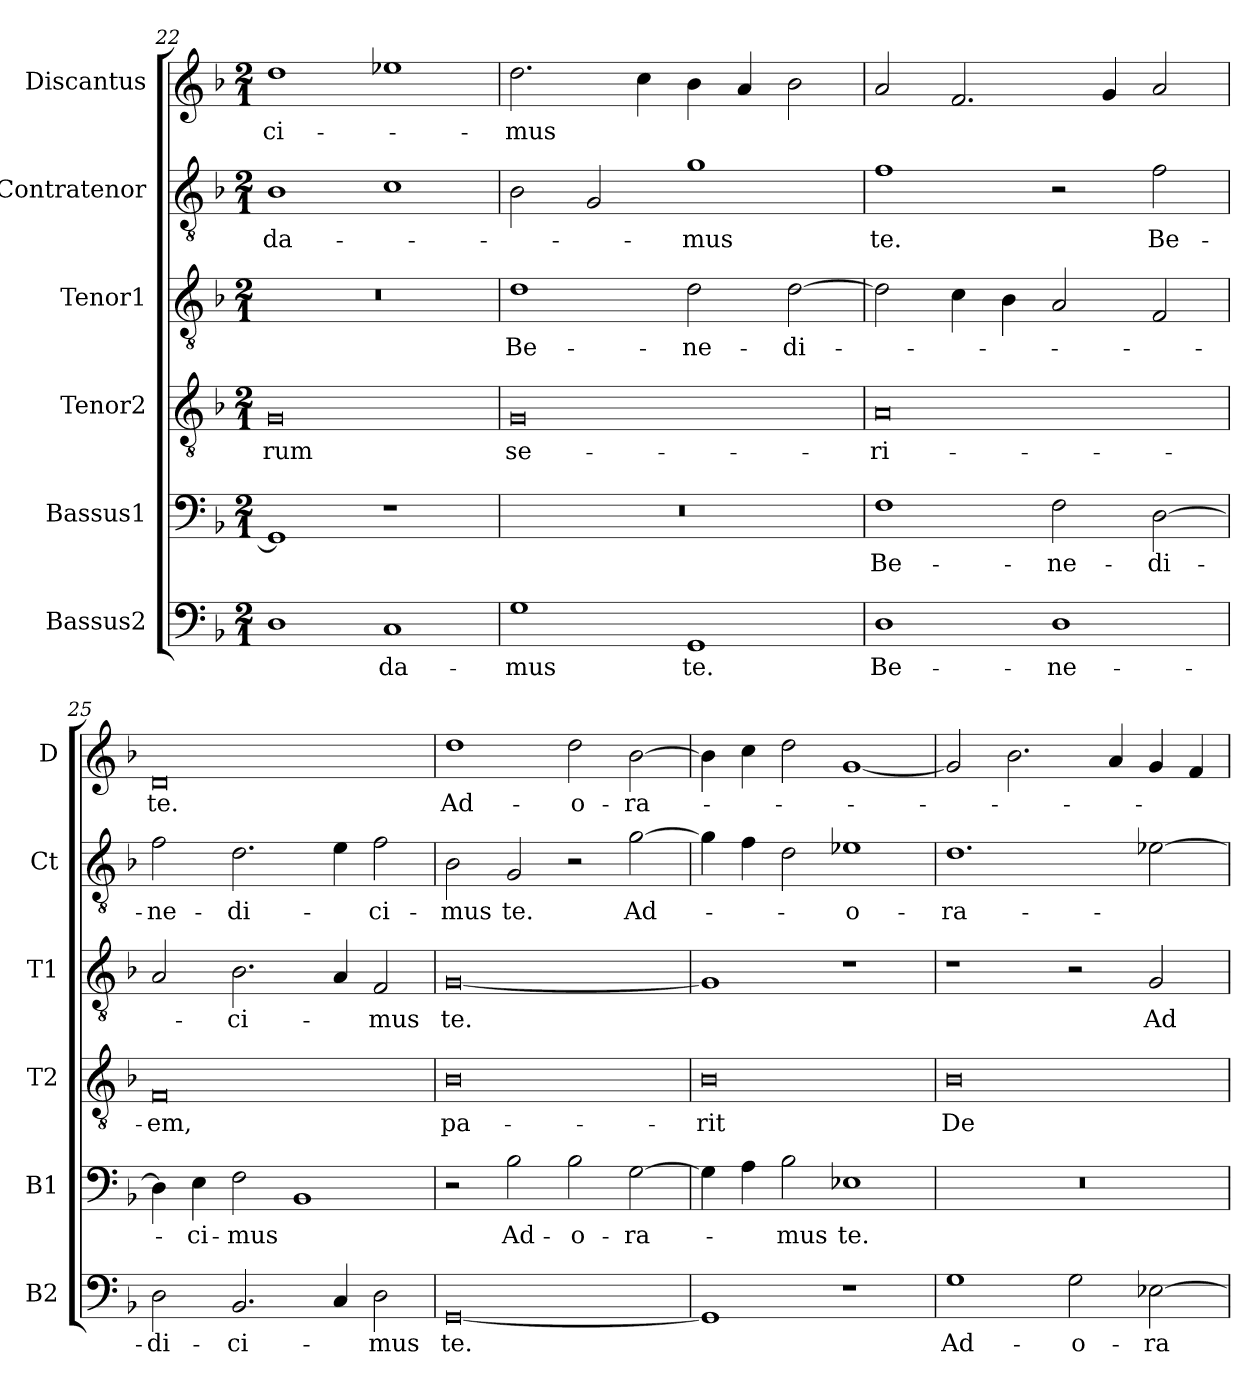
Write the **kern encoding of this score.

**kern	**text	**kern	**text	**kern	**text	**kern	**text	**kern	**text	**kern	**text
*part6	*part6	*part5	*part5	*part4	*part4	*part3	*part3	*part2	*part2	*part1	*part1
*staff6	*staff6	*staff5	*staff5	*staff4	*staff4	*staff3	*staff3	*staff2	*staff2	*staff1	*staff1
*I"Bassus2	*	*I"Bassus1	*	*I"Tenor2	*	*I"Tenor1	*	*I"Contratenor	*	*I"Discantus	*
*I'B2	*	*I'B1	*	*I'T2	*	*I'T1	*	*I'Ct	*	*I'D	*
*clefF4	*	*clefF4	*	*clefGv2	*	*clefGv2	*	*clefGv2	*	*clefG2	*
*k[b-]	*	*k[b-]	*	*k[b-]	*	*k[b-]	*	*k[b-]	*	*k[b-]	*
*M2/1	*	*M2/1	*	*M2/1	*	*M2/1	*	*M2/1	*	*M2/1	*
=22	=22	=22	=22	=22	=22	=22	=22	=22	=22	=22	=22
1D	.	1GG]	.	0G	-rum	0r	.	1B-	-da-	1dd	-ci-
1C	-da-	1r	.	.	.	.	.	1c	.	1ee-X	.
=23	=23	=23	=23	=23	=23	=23	=23	=23	=23	=23	=23
1G	-mus	0r	.	0G	se-	1d	Be-	2B-	.	2.dd	-mus
.	.	.	.	.	.	.	.	2G	.	.	.
.	.	.	.	.	.	.	.	.	.	4cc	.
1GG	te.	.	.	.	.	2d	-ne-	1g	-mus	4b-	.
.	.	.	.	.	.	.	.	.	.	4a	.
.	.	.	.	.	.	[2d	-di-	.	.	2b-	.
=24	=24	=24	=24	=24	=24	=24	=24	=24	=24	=24	=24
1D	Be-	1F	Be-	0A	-ri-	2d]	.	1f	te.	2a	.
.	.	.	.	.	.	4c	.	.	.	2.f	.
.	.	.	.	.	.	4B-	.	.	.	.	.
1D	-ne-	2F	-ne-	.	.	2A	.	2r	.	.	.
.	.	.	.	.	.	.	.	.	.	4g	.
.	.	[2D	-di-	.	.	2F	.	2f	Be-	2a	.
=25	=25	=25	=25	=25	=25	=25	=25	=25	=25	=25	=25
2D	-di-	4D]	.	0F	-em,	2A	.	2f	-ne-	0d	te.
.	.	4E	-ci-	.	.	.	.	.	.	.	.
2.BB-	-ci-	2F	-mus	.	.	2.B-	-ci-	2.d	-di-	.	.
.	.	1BB-	.	.	.	.	.	.	.	.	.
4C	.	.	.	.	.	4A	.	4e	.	.	.
2D	-mus	.	.	.	.	2F	-mus	2f	-ci-	.	.
=26	=26	=26	=26	=26	=26	=26	=26	=26	=26	=26	=26
[0GG	te.	2r	.	0B-	pa-	[0G	te.	2B-	-mus	1dd	Ad-
.	.	2B-	Ad-	.	.	.	.	2G	te.	.	.
.	.	2B-	-o-	.	.	.	.	2r	.	2dd	-o-
.	.	[2G	-ra-	.	.	.	.	[2g	Ad-	[2b-	-ra-
=27	=27	=27	=27	=27	=27	=27	=27	=27	=27	=27	=27
1GG]	.	4G]	.	0B-	-rit	1G]	.	4g]	.	4b-]	.
.	.	4A	.	.	.	.	.	4f	.	4cc	.
.	.	2B-	-mus	.	.	.	.	2d	.	2dd	.
1r	.	1E-X	te.	.	.	1r	.	1e-X	-o-	[1g	.
=28	=28	=28	=28	=28	=28	=28	=28	=28	=28	=28	=28
1G	Ad-	0r	.	0B-	De-	1r	.	1.d	-ra-	2g]	.
.	.	.	.	.	.	.	.	.	.	2.b-	.
2G	-o-	.	.	.	.	2r	.	.	.	.	.
.	.	.	.	.	.	.	.	.	.	4a	.
[2E-X	-ra-	.	.	.	.	2G	Ad-	[2e-X	.	4g	.
.	.	.	.	.	.	.	.	.	.	4f	.
=	=	=	=	=	=	=	=	=	=	=	=
*-	*-	*-	*-	*-	*-	*-	*-	*-	*-	*-	*-
